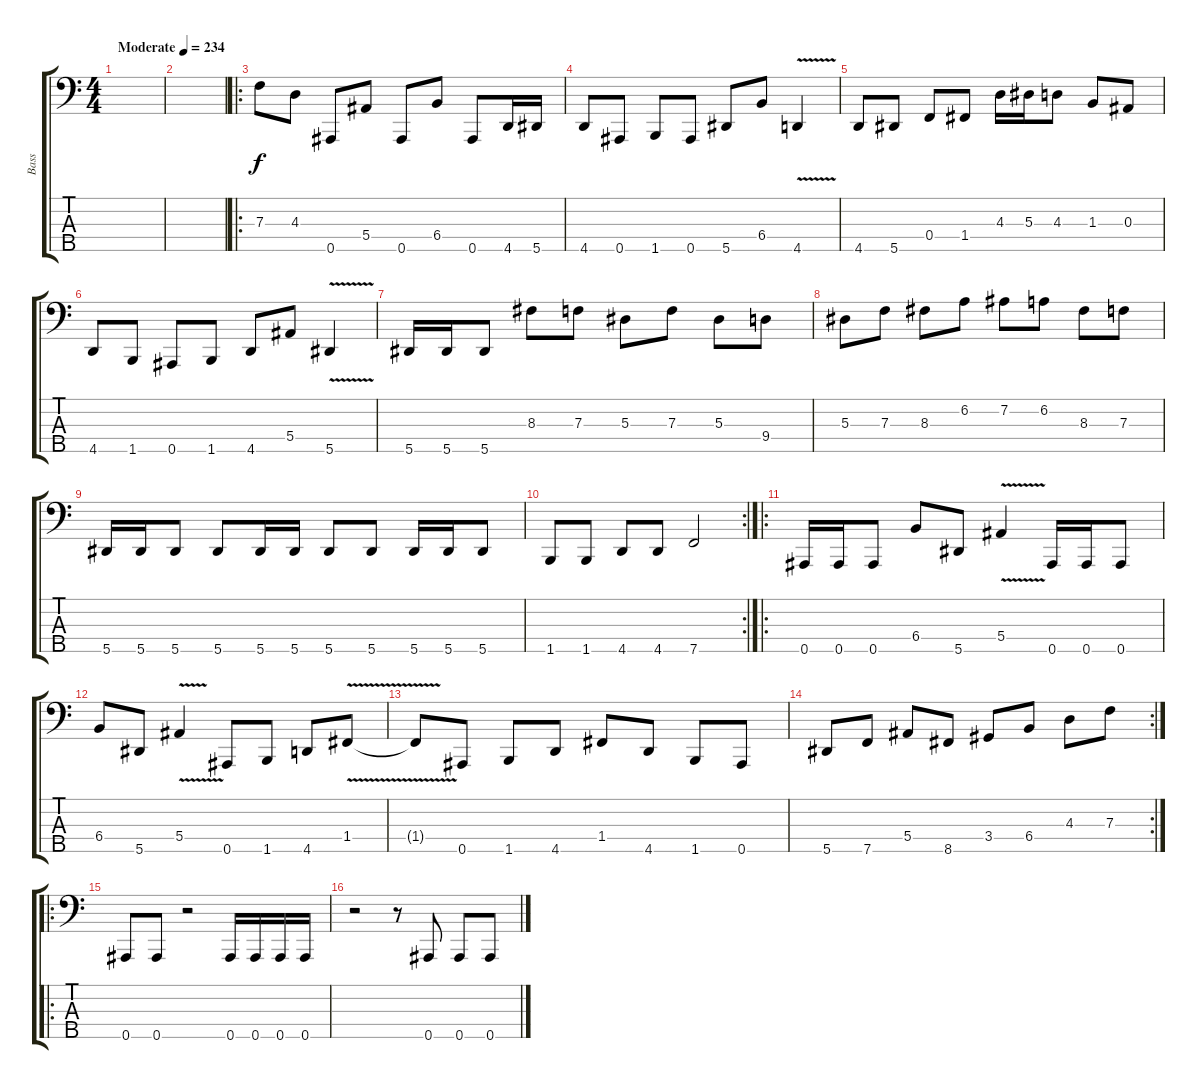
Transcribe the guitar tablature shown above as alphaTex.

\track ("Bass" "Bass") {instrument electricbassfinger}
\staff {score tabs}
\tuning (Ab2 Eb2 Bb1 F1 Bb0) {hide}
\ts (4 4)
\tempo (234 "Moderate")
\clef f4
\ks c
|
|
\ro
7.3.8 4.3.8 0.5.8 5.4.8 0.5.8 6.4.8 0.5.8 4.5.16 5.5.16 |
4.5.8 0.5.8 1.5.8 0.5.8 5.5.8 6.4.8 4.5{v}.4 |
4.5.8 5.5.8 0.4.8 1.4.8 4.3.16 5.3.16 4.3.8 1.3.8 0.3.8 |
4.5.8 1.5.8 0.5.8 1.5.8 4.5.8 5.4.8 5.5{v}.4 |
5.5.16 5.5.16 5.5.8 8.3.8 7.3.8 5.3.8 7.3.8 5.3.8 9.4.8 |
5.3.8 7.3.8 8.3.8 6.2.8 7.2.8 6.2.8 8.3.8 7.3.8 |
5.5.16 5.5.16 5.5.8 5.5.8 5.5.16 5.5.16 5.5.8 5.5.8 5.5.16 5.5.16 5.5.8 |
\rc 2
1.5.8 1.5.8 4.5.8 4.5.8 7.5.2 |
\ro
0.5.16 0.5.16 0.5.8 6.4.8 5.5.8 5.4{v}.4 0.5.16 0.5.16 0.5.8 |
6.4.8 5.5.8 5.4{v}.4 0.5.8 1.5.8 4.5.8 1.4{v}.8 |
1.4{t}.8 0.5.8 1.5.8 4.5.8 1.4.8 4.5.8 1.5.8 0.5.8 |
\rc 2
5.5.8 7.5.8 5.4.8 8.5.8 3.4.8 6.4.8 4.3.8 7.3.8 |
\ro
0.5.8 0.5.8 r.2 0.5.16 0.5.16 0.5.16 0.5.16 |
r.2 r.8 0.5.8 0.5.8 0.5.8
